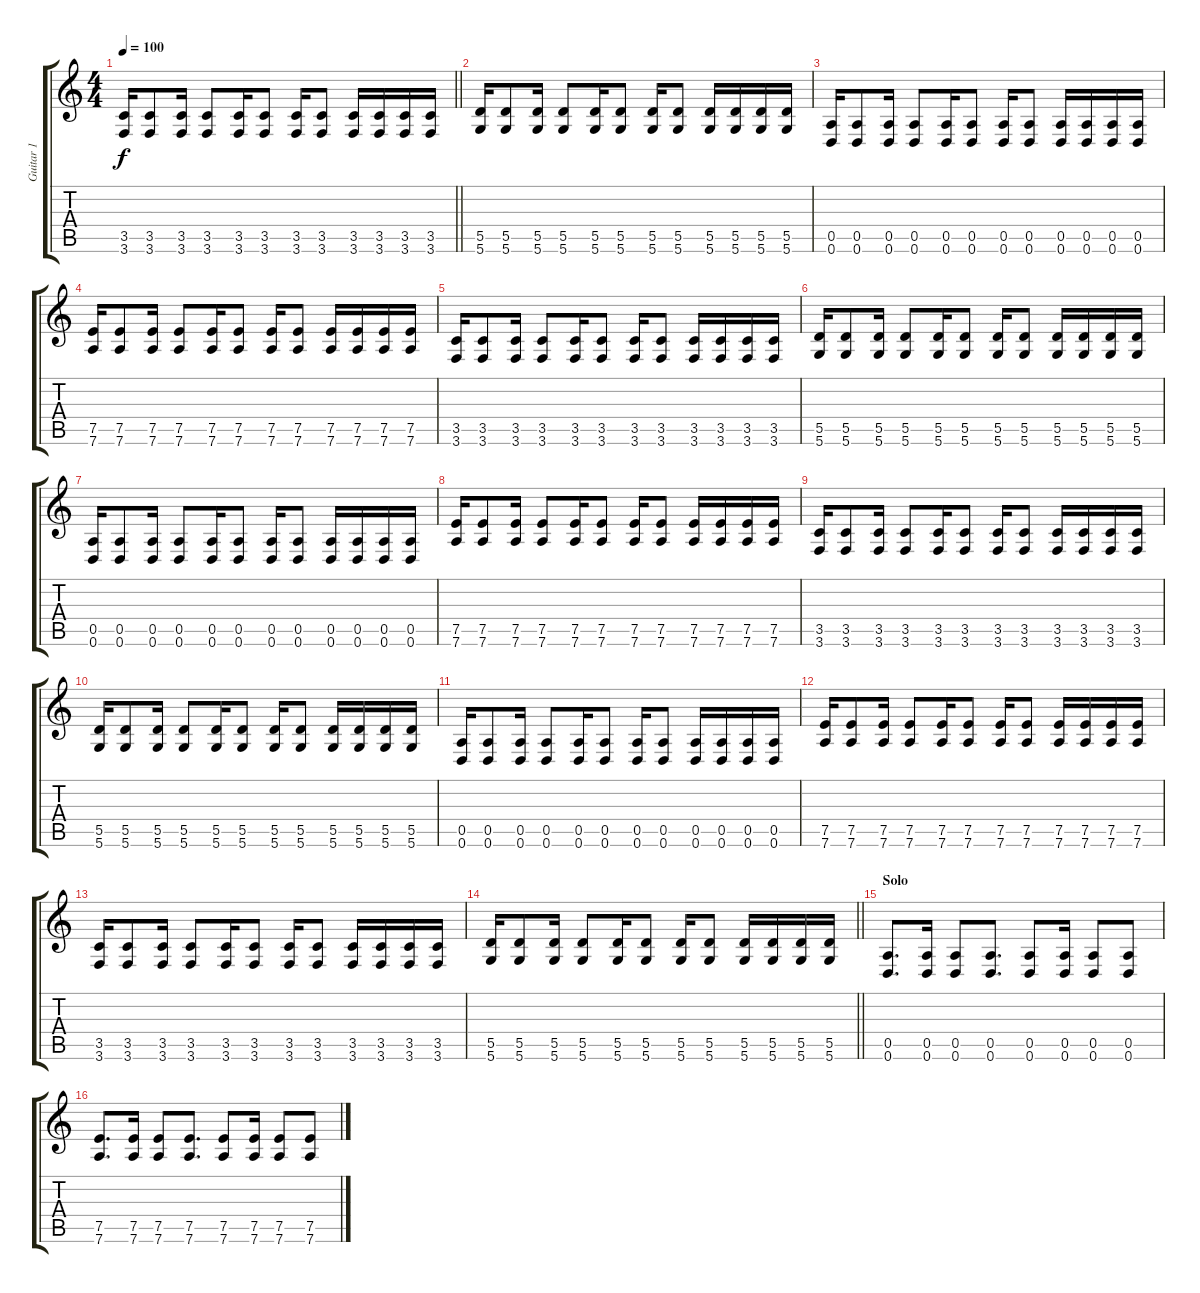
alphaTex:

\track ("Guitar 1" "Guitar 1") {instrument distortionguitar}
\staff {score tabs}
\tuning (E4 B3 G3 D3 A2 D2) {hide}
\ts (4 4)
\tempo 100
\clef g2
\barLineRight lightlight
\ks c
(3.5 3.6).16{dy f} (3.5 3.6).8 (3.5 3.6).16 (3.5 3.6).8 (3.5 3.6).16 (3.5 3.6).8 (3.5 3.6).16 (3.5 3.6).8 (3.5 3.6).16 (3.5 3.6).16 (3.5 3.6).16 (3.5 3.6).16 |
(5.5 5.6).16 (5.5 5.6).8 (5.5 5.6).16 (5.5 5.6).8 (5.5 5.6).16 (5.5 5.6).8 (5.5 5.6).16 (5.5 5.6).8 (5.5 5.6).16 (5.5 5.6).16 (5.5 5.6).16 (5.5 5.6).16 |
(0.5 0.6).16 (0.5 0.6).8 (0.5 0.6).16 (0.5 0.6).8 (0.5 0.6).16 (0.5 0.6).8 (0.5 0.6).16 (0.5 0.6).8 (0.5 0.6).16 (0.5 0.6).16 (0.5 0.6).16 (0.5 0.6).16 |
(7.5 7.6).16 (7.5 7.6).8 (7.5 7.6).16 (7.5 7.6).8 (7.5 7.6).16 (7.5 7.6).8 (7.5 7.6).16 (7.5 7.6).8 (7.5 7.6).16 (7.5 7.6).16 (7.5 7.6).16 (7.5 7.6).16 |
(3.5 3.6).16 (3.5 3.6).8 (3.5 3.6).16 (3.5 3.6).8 (3.5 3.6).16 (3.5 3.6).8 (3.5 3.6).16 (3.5 3.6).8 (3.5 3.6).16 (3.5 3.6).16 (3.5 3.6).16 (3.5 3.6).16 |
(5.5 5.6).16 (5.5 5.6).8 (5.5 5.6).16 (5.5 5.6).8 (5.5 5.6).16 (5.5 5.6).8 (5.5 5.6).16 (5.5 5.6).8 (5.5 5.6).16 (5.5 5.6).16 (5.5 5.6).16 (5.5 5.6).16 |
(0.5 0.6).16 (0.5 0.6).8 (0.5 0.6).16 (0.5 0.6).8 (0.5 0.6).16 (0.5 0.6).8 (0.5 0.6).16 (0.5 0.6).8 (0.5 0.6).16 (0.5 0.6).16 (0.5 0.6).16 (0.5 0.6).16 |
(7.5 7.6).16 (7.5 7.6).8 (7.5 7.6).16 (7.5 7.6).8 (7.5 7.6).16 (7.5 7.6).8 (7.5 7.6).16 (7.5 7.6).8 (7.5 7.6).16 (7.5 7.6).16 (7.5 7.6).16 (7.5 7.6).16 |
(3.5 3.6).16 (3.5 3.6).8 (3.5 3.6).16 (3.5 3.6).8 (3.5 3.6).16 (3.5 3.6).8 (3.5 3.6).16 (3.5 3.6).8 (3.5 3.6).16 (3.5 3.6).16 (3.5 3.6).16 (3.5 3.6).16 |
(5.5 5.6).16 (5.5 5.6).8 (5.5 5.6).16 (5.5 5.6).8 (5.5 5.6).16 (5.5 5.6).8 (5.5 5.6).16 (5.5 5.6).8 (5.5 5.6).16 (5.5 5.6).16 (5.5 5.6).16 (5.5 5.6).16 |
(0.5 0.6).16 (0.5 0.6).8 (0.5 0.6).16 (0.5 0.6).8 (0.5 0.6).16 (0.5 0.6).8 (0.5 0.6).16 (0.5 0.6).8 (0.5 0.6).16 (0.5 0.6).16 (0.5 0.6).16 (0.5 0.6).16 |
(7.5 7.6).16 (7.5 7.6).8 (7.5 7.6).16 (7.5 7.6).8 (7.5 7.6).16 (7.5 7.6).8 (7.5 7.6).16 (7.5 7.6).8 (7.5 7.6).16 (7.5 7.6).16 (7.5 7.6).16 (7.5 7.6).16 |
(3.5 3.6).16 (3.5 3.6).8 (3.5 3.6).16 (3.5 3.6).8 (3.5 3.6).16 (3.5 3.6).8 (3.5 3.6).16 (3.5 3.6).8 (3.5 3.6).16 (3.5 3.6).16 (3.5 3.6).16 (3.5 3.6).16 |
\barLineRight lightlight
(5.5 5.6).16 (5.5 5.6).8 (5.5 5.6).16 (5.5 5.6).8 (5.5 5.6).16 (5.5 5.6).8 (5.5 5.6).16 (5.5 5.6).8 (5.5 5.6).16 (5.5 5.6).16 (5.5 5.6).16 (5.5 5.6).16 |
\section ("" "Solo")
(0.5 0.6).8{d} (0.5 0.6).16 (0.5 0.6).8 (0.5 0.6).8{d} (0.5 0.6).8 (0.5 0.6).16 (0.5 0.6).8 (0.5 0.6).8 |
(7.5 7.6).8{d} (7.5 7.6).16 (7.5 7.6).8 (7.5 7.6).8{d} (7.5 7.6).8 (7.5 7.6).16 (7.5 7.6).8 (7.5 7.6).8
